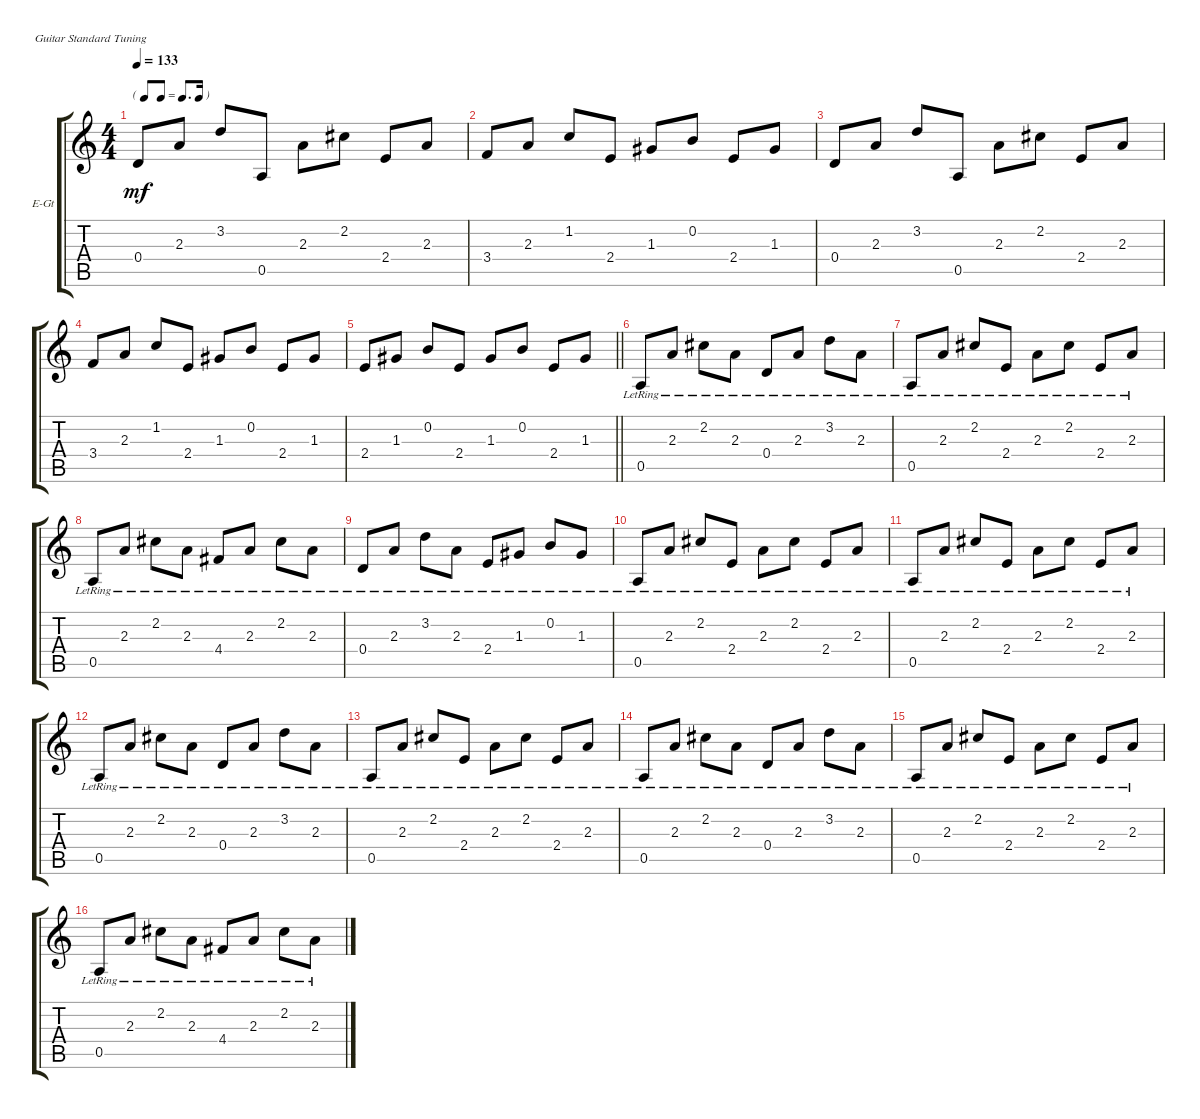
\defaultSystemsLayout 4
\bracketExtendMode groupsimilarinstruments
\firstSystemTrackNameOrientation horizontal
\otherSystemsTrackNameOrientation horizontal
\track ("Electric Guitar" "E-Gt") {instrument electricguitarclean}
\staff {score tabs}
\tuning (E4 B3 G3 D3 A2 E2)
\ts (4 4)
\tf dotted8th
\tempo 133
\clef g2
\scale
0.333333
\ks c
0.4.8{dy mf} 2.3.8 3.2.8 0.5.8 2.3.8 2.2.8 2.4.8 2.3.8 |
\scale
0.333333 3.4.8 2.3.8 1.2.8 2.4.8 1.3.8 0.2.8 2.4.8 1.3.8 |
\scale
0.333333 0.4.8 2.3.8 3.2.8 0.5.8 2.3.8 2.2.8 2.4.8 2.3.8 |
\scale
0.333333 3.4.8 2.3.8 1.2.8 2.4.8 1.3.8 0.2.8 2.4.8 1.3.8 |
\scale
0.333333
\barLineRight lightlight
2.4.8 1.3.8 0.2.8 2.4.8 1.3.8 0.2.8 2.4.8 1.3.8 |
\scale
0.333333 0.5{lr}.8 2.3{lr}.8 2.2{lr}.8 2.3{lr}.8 0.4{lr}.8 2.3{lr}.8 3.2{lr}.8 2.3{lr}.8 |
\scale
0.333333 0.5{lr}.8 2.3{lr}.8 2.2{lr}.8 2.4{lr}.8 2.3{lr}.8 2.2{lr}.8 2.4{lr}.8 2.3{lr}.8 |
\scale
0.333333 0.5{lr}.8 2.3{lr}.8 2.2{lr}.8 2.3{lr}.8 4.4{lr}.8 2.3{lr}.8 2.2{lr}.8 2.3{lr}.8 |
\scale
0.333333 0.4{lr}.8 2.3{lr}.8 3.2{lr}.8 2.3{lr}.8 2.4{lr}.8 1.3{lr}.8 0.2{lr}.8 1.3{lr}.8 |
\scale
0.333333 0.5{lr}.8 2.3{lr}.8 2.2{lr}.8 2.4{lr}.8 2.3{lr}.8 2.2{lr}.8 2.4{lr}.8 2.3{lr}.8 |
\scale
0.333333 0.5{lr}.8 2.3{lr}.8 2.2{lr}.8 2.4{lr}.8 2.3{lr}.8 2.2{lr}.8 2.4{lr}.8 2.3{lr}.8 |
\scale
0.333333 0.5{lr}.8 2.3{lr}.8 2.2{lr}.8 2.3{lr}.8 0.4{lr}.8 2.3{lr}.8 3.2{lr}.8 2.3{lr}.8 |
\scale
0.333333 0.5{lr}.8 2.3{lr}.8 2.2{lr}.8 2.4{lr}.8 2.3{lr}.8 2.2{lr}.8 2.4{lr}.8 2.3{lr}.8 |
\scale
0.333333 0.5{lr}.8 2.3{lr}.8 2.2{lr}.8 2.3{lr}.8 0.4{lr}.8 2.3{lr}.8 3.2{lr}.8 2.3{lr}.8 |
\scale
0.333333 0.5{lr}.8 2.3{lr}.8 2.2{lr}.8 2.4{lr}.8 2.3{lr}.8 2.2{lr}.8 2.4{lr}.8 2.3{lr}.8 |
\scale
0.333333 0.5{lr}.8 2.3{lr}.8 2.2{lr}.8 2.3{lr}.8 4.4{lr}.8 2.3{lr}.8 2.2{lr}.8 2.3{lr}.8
